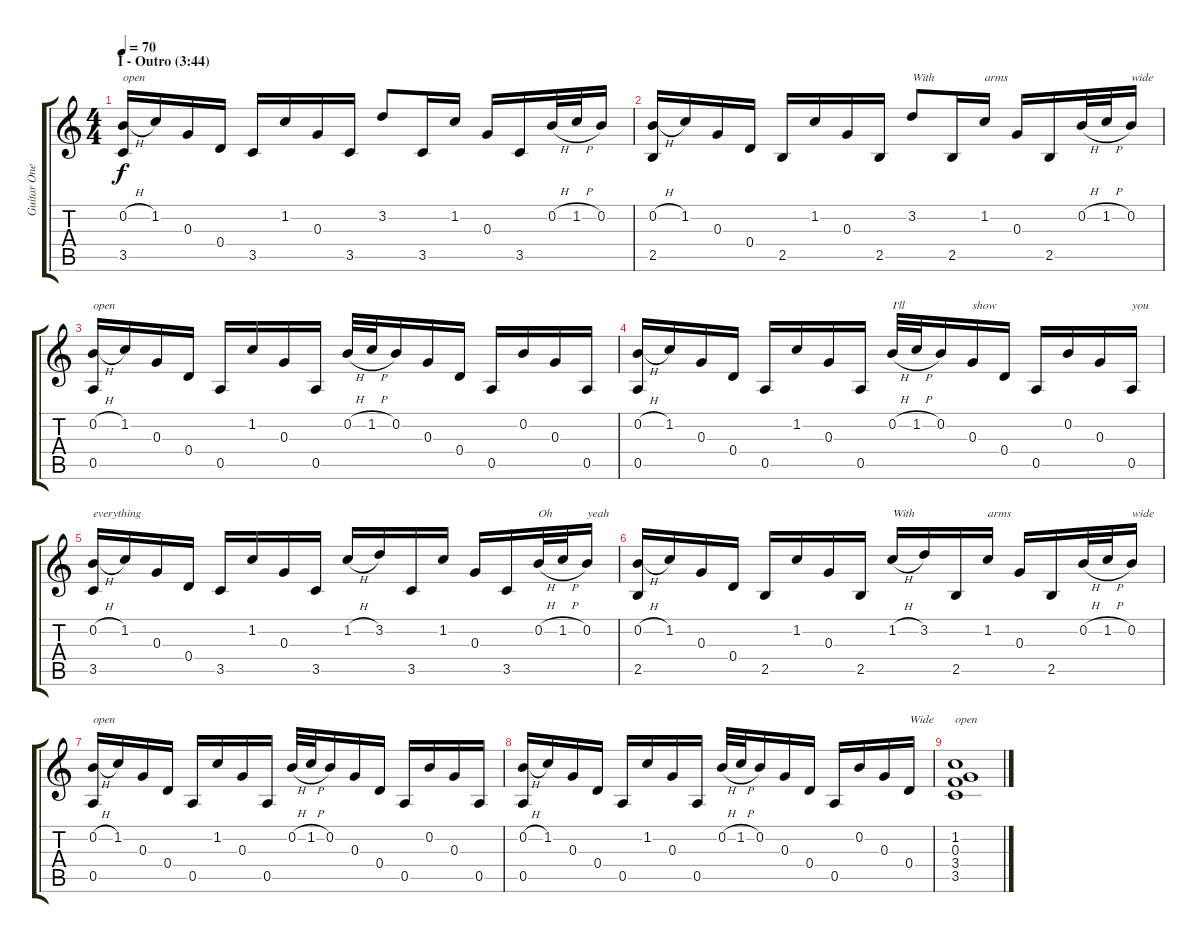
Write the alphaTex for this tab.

\track ("Guitar One" "Guitar One") {instrument electricguitarclean}
\staff {score tabs}
\tuning (E4 B3 G3 D3 A2 D2) {hide}
\ts (4 4)
\section ("" "I - Outro (3:44)")
\tempo 70
\clef g2
\ks c
(0.2{h} 3.5).16{txt "open" dy f instrument electricguitarclean} 1.2.16 0.3.16 0.4.16 3.5.16 1.2.16 0.3.16 3.5.16 3.2.8 3.5.16 1.2.16 0.3.16 3.5.16 0.2{h}.32 1.2{h}.32 0.2.16 |
(0.2{h} 2.5).16 1.2.16 0.3.16 0.4.16 2.5.16 1.2.16 0.3.16 2.5.16 3.2.8{txt "With"} 2.5.16 1.2.16{txt "arms"} 0.3.16 2.5.16 0.2{h}.32 1.2{h}.32 0.2.16{txt "wide"} |
(0.2{h} 0.5).16{txt "open"} 1.2.16 0.3.16 0.4.16 0.5.16 1.2.16 0.3.16 0.5.16 0.2{h}.32 1.2{h}.32 0.2.16 0.3.16 0.4.16 0.5.16 0.2.16 0.3.16 0.5.16 |
(0.2{h} 0.5).16 1.2.16 0.3.16 0.4.16 0.5.16 1.2.16 0.3.16 0.5.16 0.2{h}.32{txt "I'll"} 1.2{h}.32 0.2.16 0.3.16{txt "show"} 0.4.16 0.5.16 0.2.16 0.3.16 0.5.16{txt "you"} |
(0.2{h} 3.5).16{txt "everything"} 1.2.16 0.3.16 0.4.16 3.5.16 1.2.16 0.3.16 3.5.16 1.2{h}.16 3.2.16 3.5.16 1.2.16 0.3.16 3.5.16 0.2{h}.32{txt "Oh"} 1.2{h}.32 0.2.16{txt "yeah"} |
(0.2{h} 2.5).16 1.2.16 0.3.16 0.4.16 2.5.16 1.2.16 0.3.16 2.5.16 1.2{h}.16{txt "With"} 3.2.16 2.5.16 1.2.16{txt "arms"} 0.3.16 2.5.16 0.2{h}.32 1.2{h}.32 0.2.16{txt "wide"} |
(0.2{h} 0.5).16{txt "open"} 1.2.16 0.3.16 0.4.16 0.5.16 1.2.16 0.3.16 0.5.16 0.2{h}.32 1.2{h}.32 0.2.16 0.3.16 0.4.16 0.5.16 0.2.16 0.3.16 0.5.16 |
(0.2{h} 0.5).16 1.2.16 0.3.16 0.4.16 0.5.16 1.2.16 0.3.16 0.5.16 0.2{h}.32 1.2{h}.32 0.2.16 0.3.16 0.4.16 0.5.16 0.2.16 0.3.16 0.4.16{txt "Wide"} |
(1.2 0.3 3.4 3.5).1{txt "open"}
